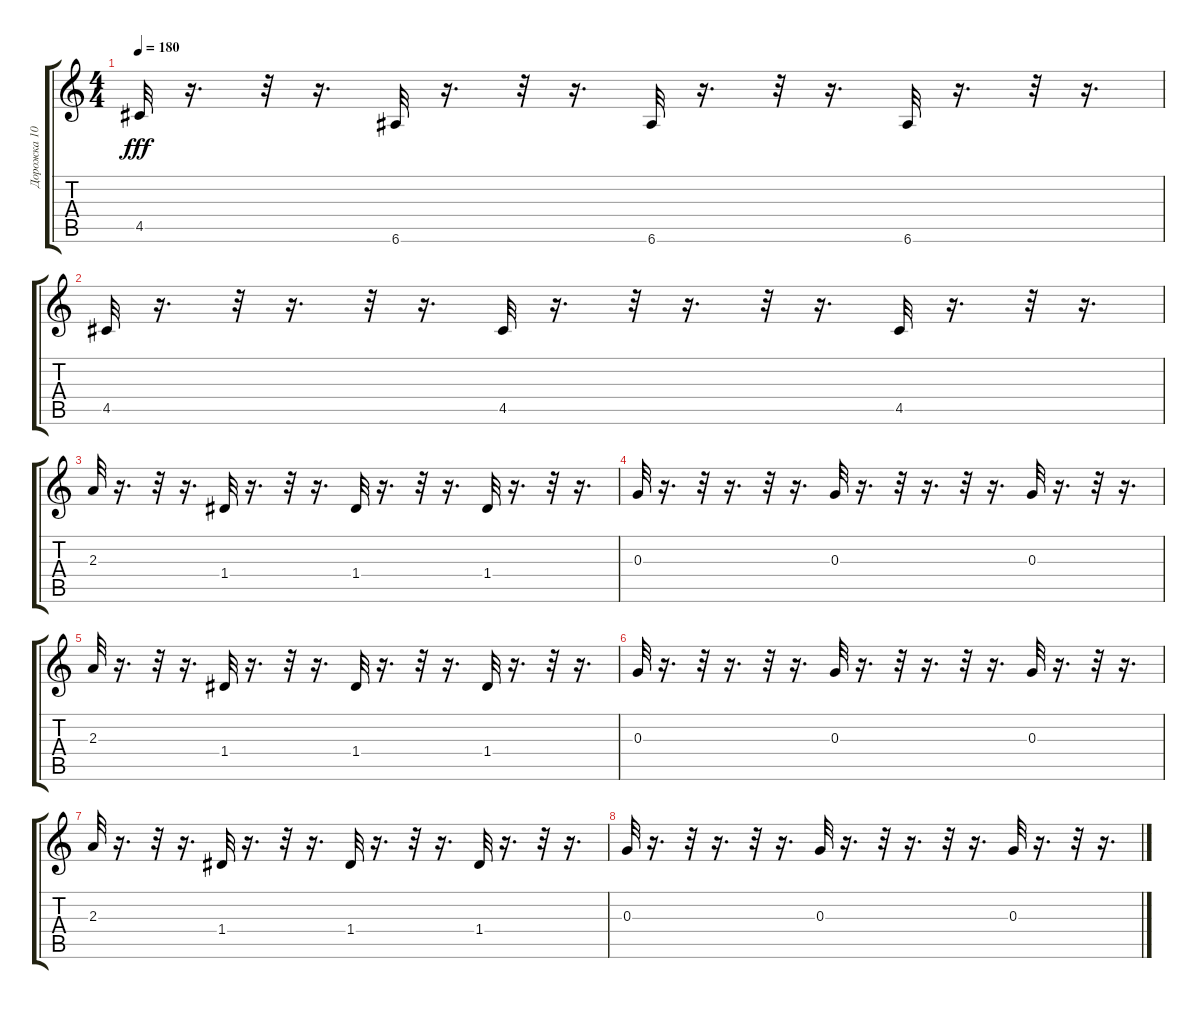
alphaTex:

\track ("Дорожка 10" "Дорожка 10") {instrument acousticguitarnylon}
\staff {score tabs}
\tuning (E4 B3 G3 D3 A2 E2) {hide}
\ts (4 4)
\tempo 180
\clef g2
\ks c
4.5.32{dy fff} r.16{d} r.32 r.16{d} 6.6.32 r.16{d} r.32 r.16{d} 6.6.32 r.16{d} r.32 r.16{d} 6.6.32 r.16{d} r.32 r.16{d} |
4.5.32 r.16{d} r.32 r.16{d} r.32 r.16{d} 4.5.32 r.16{d} r.32 r.16{d} r.32 r.16{d} 4.5.32 r.16{d} r.32 r.16{d} |
2.3.32 r.16{d} r.32 r.16{d} 1.4.32 r.16{d} r.32 r.16{d} 1.4.32 r.16{d} r.32 r.16{d} 1.4.32 r.16{d} r.32 r.16{d} |
0.3.32 r.16{d} r.32 r.16{d} r.32 r.16{d} 0.3.32 r.16{d} r.32 r.16{d} r.32 r.16{d} 0.3.32 r.16{d} r.32 r.16{d} |
2.3.32 r.16{d} r.32 r.16{d} 1.4.32 r.16{d} r.32 r.16{d} 1.4.32 r.16{d} r.32 r.16{d} 1.4.32 r.16{d} r.32 r.16{d} |
0.3.32 r.16{d} r.32 r.16{d} r.32 r.16{d} 0.3.32 r.16{d} r.32 r.16{d} r.32 r.16{d} 0.3.32 r.16{d} r.32 r.16{d} |
2.3.32 r.16{d} r.32 r.16{d} 1.4.32 r.16{d} r.32 r.16{d} 1.4.32 r.16{d} r.32 r.16{d} 1.4.32 r.16{d} r.32 r.16{d} |
0.3.32 r.16{d} r.32 r.16{d} r.32 r.16{d} 0.3.32 r.16{d} r.32 r.16{d} r.32 r.16{d} 0.3.32 r.16{d} r.32 r.16{d}
